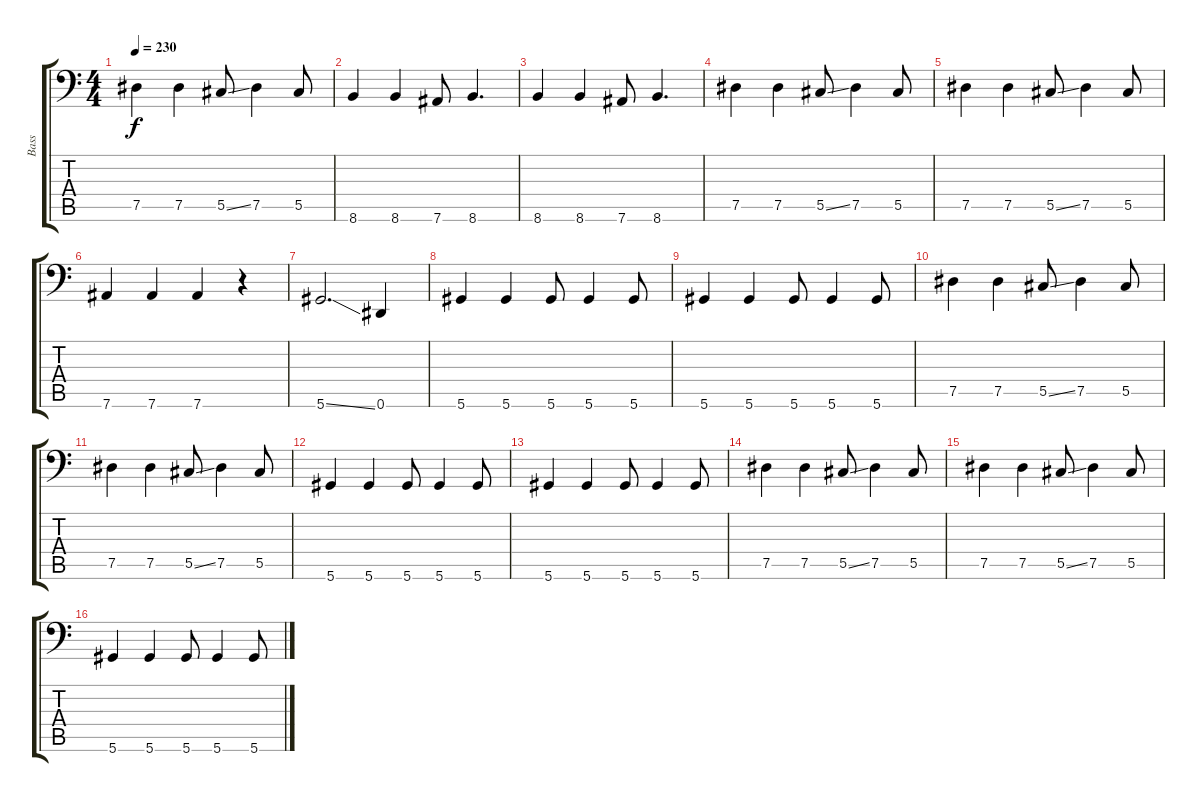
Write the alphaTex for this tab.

\track ("Bass" "Bass") {instrument distortionguitar}
\staff {score tabs}
\tuning (Eb3 Bb2 Gb2 Db2 Ab1 Eb1) {hide}
\ts (4 4)
\tempo 230
\clef f4
\ks c
7.5.4{dy f} 7.5.4 5.5{ss}.8 7.5.4 5.5.8 |
8.6.4 8.6.4 7.6.8 8.6.4{d} |
8.6.4 8.6.4 7.6.8 8.6.4{d} |
7.5.4 7.5.4 5.5{ss}.8 7.5.4 5.5.8 |
7.5.4 7.5.4 5.5{ss}.8 7.5.4 5.5.8 |
7.6.4 7.6.4 7.6.4 r.4 |
5.6{ss}.2{d} 0.6.4 |
5.6.4 5.6.4 5.6.8 5.6.4 5.6.8 |
5.6.4 5.6.4 5.6.8 5.6.4 5.6.8 |
7.5.4 7.5.4 5.5{ss}.8 7.5.4 5.5.8 |
7.5.4 7.5.4 5.5{ss}.8 7.5.4 5.5.8 |
5.6.4 5.6.4 5.6.8 5.6.4 5.6.8 |
5.6.4 5.6.4 5.6.8 5.6.4 5.6.8 |
7.5.4 7.5.4 5.5{ss}.8 7.5.4 5.5.8 |
7.5.4 7.5.4 5.5{ss}.8 7.5.4 5.5.8 |
5.6.4 5.6.4 5.6.8 5.6.4 5.6.8
